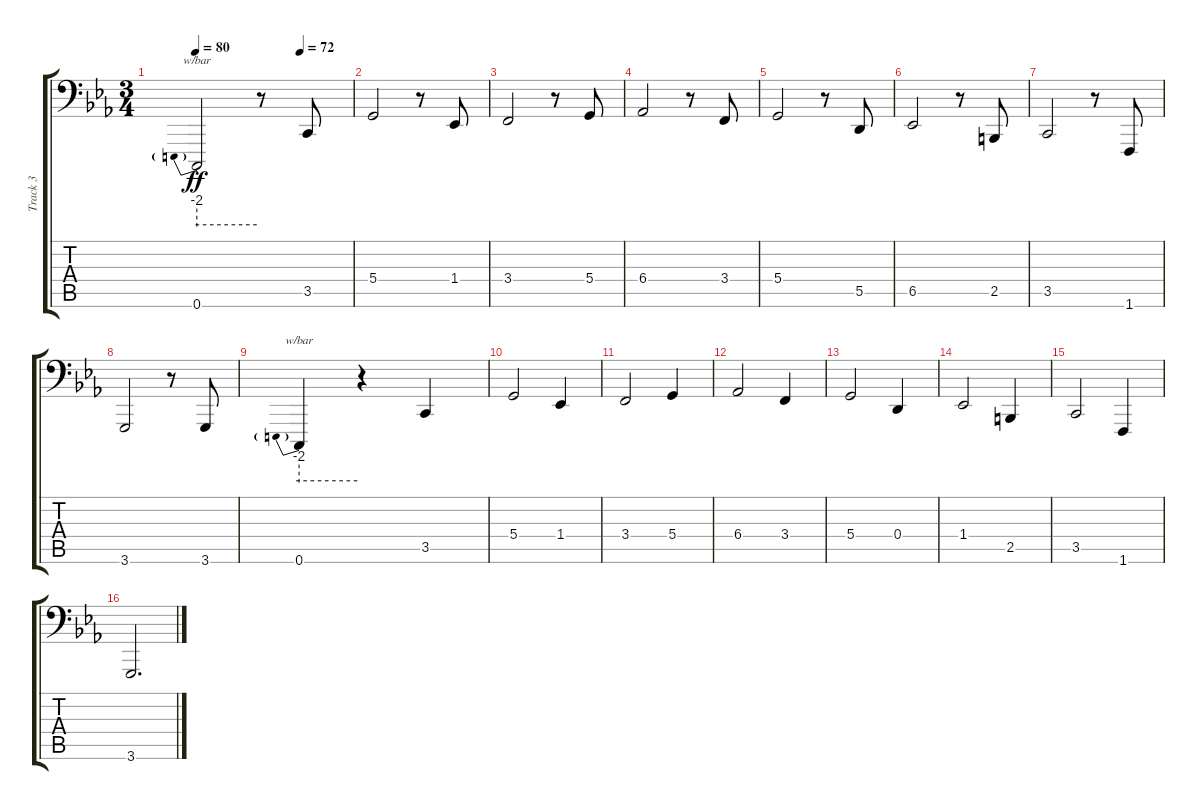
\track ("Track 3" "Track 3") {instrument churchorgan}
\staff {score tabs}
\tuning (E3 B2 G2 D2 A1 E1) {hide}
\ts (3 4)
\tempo 80
\tempo (72 0.6666666666666666)
\clef f4
\ks cminor
0.6.2{tbe (predive default 0 -8 60 -8) dy ff} r.8 3.5.8 |
5.4.2 r.8 1.4.8 |
3.4.2 r.8 5.4.8 |
6.4.2 r.8 3.4.8 |
5.4.2 r.8 5.5.8 |
6.5.2 r.8 2.5.8 |
3.5.2 r.8 1.6.8 |
3.6.2 r.8 3.6.8 |
0.6.4{tbe (predive default 0 -8 60 -8)} r.4 3.5.4 |
5.4.2 1.4.4 |
3.4.2 5.4.4 |
6.4.2 3.4.4 |
5.4.2 0.4.4 |
1.4.2 2.5.4 |
3.5.2 1.6.4 |
3.6.2{d}
